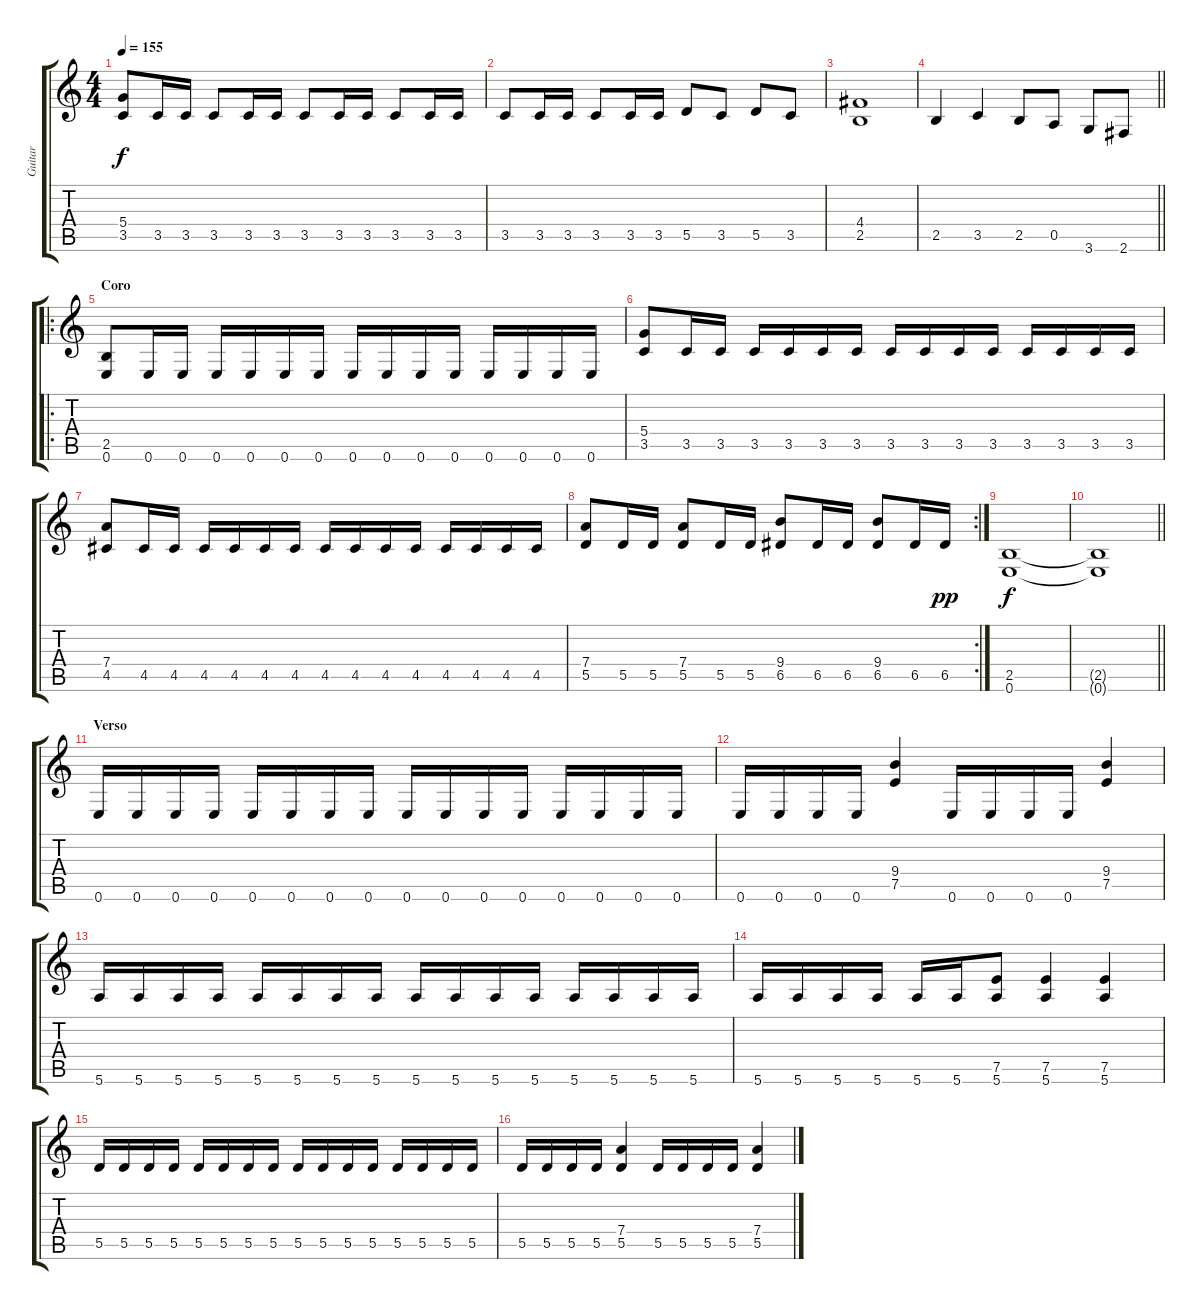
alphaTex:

\track ("Guitar" "Guitar") {instrument distortionguitar}
\staff {score tabs}
\tuning (E4 B3 G3 D3 A2 E2) {hide}
\ts (4 4)
\tempo 155
\clef g2
\ks c
(5.4 3.5).8{dy f} 3.5.16 3.5.16 3.5.8 3.5.16 3.5.16 3.5.8 3.5.16 3.5.16 3.5.8 3.5.16 3.5.16 |
3.5.8 3.5.16 3.5.16 3.5.8 3.5.16 3.5.16 5.5.8 3.5.8 5.5.8 3.5.8 |
(4.4 2.5).1 |
\barLineRight lightlight
2.5.4 3.5.4 2.5.8 0.5.8 3.6.8 2.6.8 |
\ro
\section ("" "Coro")
(2.5 0.6).8 0.6.16 0.6.16 0.6.16 0.6.16 0.6.16 0.6.16 0.6.16 0.6.16 0.6.16 0.6.16 0.6.16 0.6.16 0.6.16 0.6.16 |
(5.4 3.5).8 3.5.16 3.5.16 3.5.16 3.5.16 3.5.16 3.5.16 3.5.16 3.5.16 3.5.16 3.5.16 3.5.16 3.5.16 3.5.16 3.5.16 |
(7.4 4.5).8 4.5.16 4.5.16 4.5.16 4.5.16 4.5.16 4.5.16 4.5.16 4.5.16 4.5.16 4.5.16 4.5.16 4.5.16 4.5.16 4.5.16 |
\rc 2
(7.4 5.5).8 5.5.16 5.5.16 (7.4 5.5).8 5.5.16 5.5.16 (9.4 6.5).8 6.5.16 6.5.16 (9.4 6.5).8 6.5.16 6.5.16{dy pp} |
(2.5 0.6).1{dy f} |
\barLineRight lightlight
(2.5{t} 0.6{t}).1 |
\section ("" "Verso")
0.6.16 0.6.16 0.6.16 0.6.16 0.6.16 0.6.16 0.6.16 0.6.16 0.6.16 0.6.16 0.6.16 0.6.16 0.6.16 0.6.16 0.6.16 0.6.16 |
0.6.16 0.6.16 0.6.16 0.6.16 (9.4 7.5).4 0.6.16 0.6.16 0.6.16 0.6.16 (9.4 7.5).4 |
5.6.16 5.6.16 5.6.16 5.6.16 5.6.16 5.6.16 5.6.16 5.6.16 5.6.16 5.6.16 5.6.16 5.6.16 5.6.16 5.6.16 5.6.16 5.6.16 |
5.6.16 5.6.16 5.6.16 5.6.16 5.6.16 5.6.16 (7.5 5.6).8 (7.5 5.6).4 (7.5 5.6).4 |
5.5.16 5.5.16 5.5.16 5.5.16 5.5.16 5.5.16 5.5.16 5.5.16 5.5.16 5.5.16 5.5.16 5.5.16 5.5.16 5.5.16 5.5.16 5.5.16 |
5.5.16 5.5.16 5.5.16 5.5.16 (7.4 5.5).4 5.5.16 5.5.16 5.5.16 5.5.16 (7.4 5.5).4
